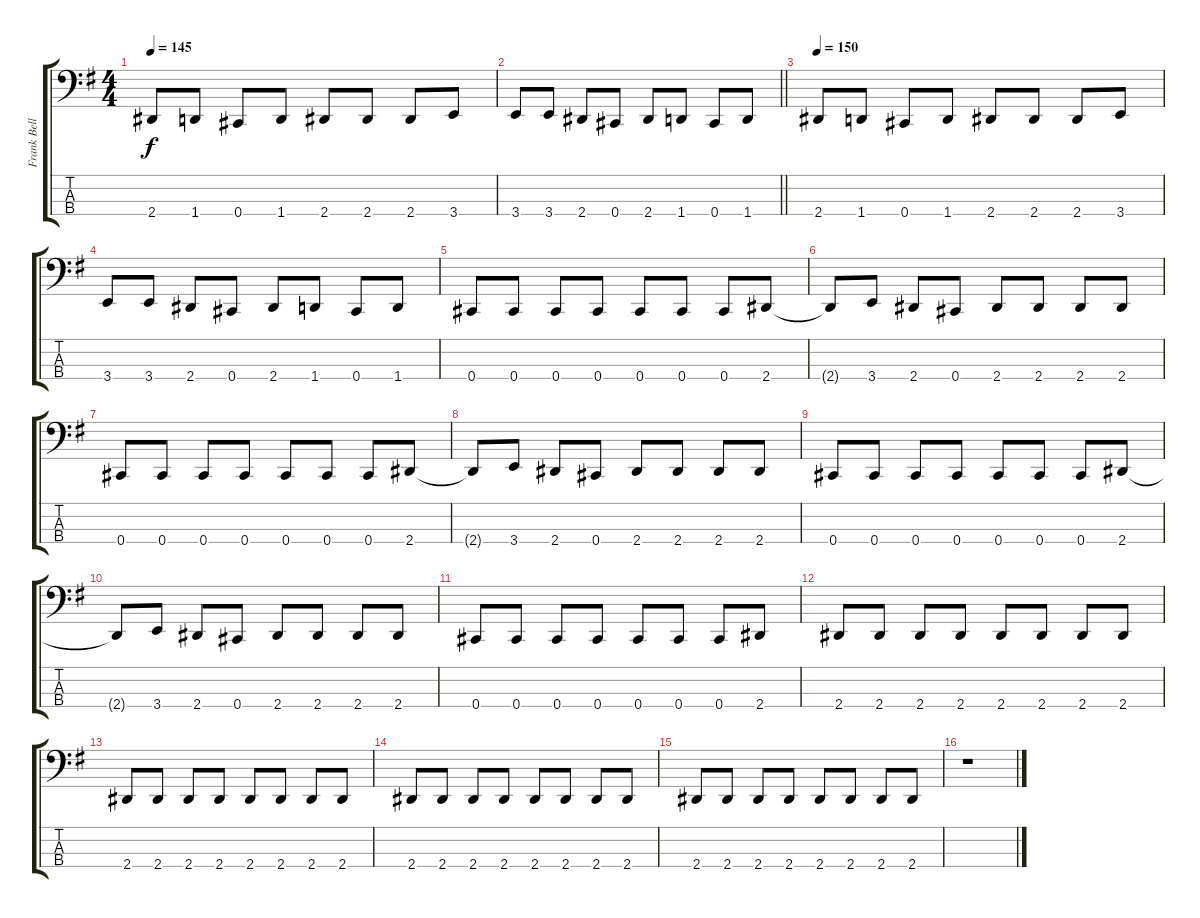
\track ("Frank Bello" "Frank Bell") {instrument electricbassfinger}
\staff {score tabs}
\tuning (Gb2 Db2 Ab1 Db1) {hide}
\ts (4 4)
\tempo 145
\clef f4
\ks g
2.4.8{dy f} 1.4.8 0.4.8 1.4.8 2.4.8 2.4.8 2.4.8 3.4.8 |
\barLineRight lightlight
3.4.8 3.4.8 2.4.8 0.4.8 2.4.8 1.4.8 0.4.8 1.4.8 |
\tempo 150
2.4.8 1.4.8 0.4.8 1.4.8 2.4.8 2.4.8 2.4.8 3.4.8 |
3.4.8 3.4.8 2.4.8 0.4.8 2.4.8 1.4.8 0.4.8 1.4.8 |
0.4.8 0.4.8 0.4.8 0.4.8 0.4.8 0.4.8 0.4.8 2.4.8 |
2.4{t}.8 3.4.8 2.4.8 0.4.8 2.4.8 2.4.8 2.4.8 2.4.8 |
0.4.8 0.4.8 0.4.8 0.4.8 0.4.8 0.4.8 0.4.8 2.4.8 |
2.4{t}.8 3.4.8 2.4.8 0.4.8 2.4.8 2.4.8 2.4.8 2.4.8 |
0.4.8 0.4.8 0.4.8 0.4.8 0.4.8 0.4.8 0.4.8 2.4.8 |
2.4{t}.8 3.4.8 2.4.8 0.4.8 2.4.8 2.4.8 2.4.8 2.4.8 |
0.4.8 0.4.8 0.4.8 0.4.8 0.4.8 0.4.8 0.4.8 2.4.8 |
2.4.8 2.4.8 2.4.8 2.4.8 2.4.8 2.4.8 2.4.8 2.4.8 |
2.4.8 2.4.8 2.4.8 2.4.8 2.4.8 2.4.8 2.4.8 2.4.8 |
2.4.8 2.4.8 2.4.8 2.4.8 2.4.8 2.4.8 2.4.8 2.4.8 |
2.4.8 2.4.8 2.4.8 2.4.8 2.4.8 2.4.8 2.4.8 2.4.8 |
r.1
